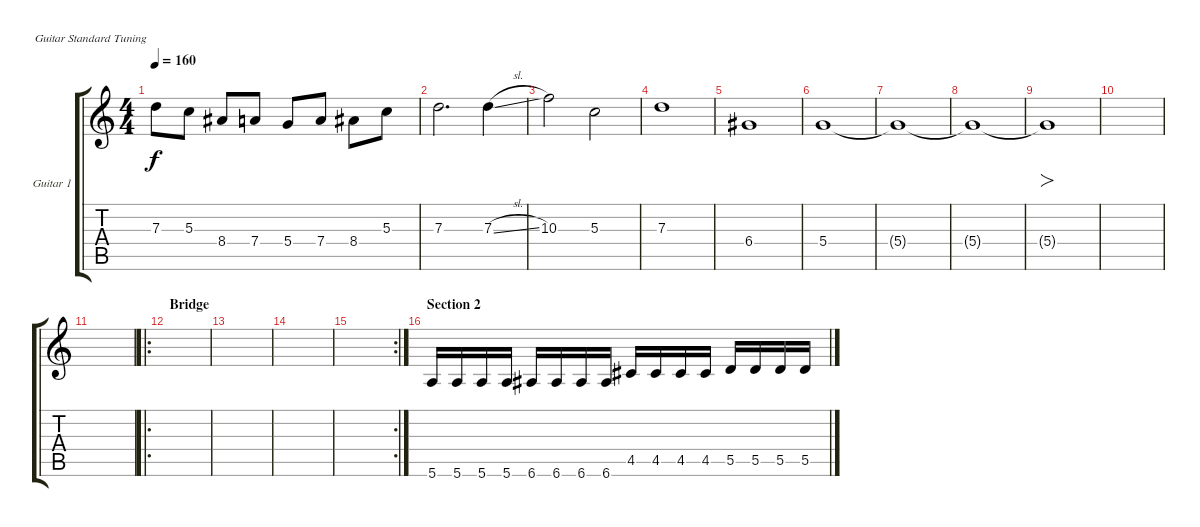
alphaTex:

\defaultSystemsLayout 4
\bracketExtendMode groupsimilarinstruments
\firstSystemTrackNameOrientation horizontal
\otherSystemsTrackNameOrientation horizontal
\track ("Guitar 1" "Guitar 1") {instrument distortionguitar}
\staff {score tabs}
\tuning (E4 B3 G3 D3 A2 E2)
\ts (4 4)
\tempo 160
\clef g2
\ks aminor
7.3.8{dy f} 5.3.8 8.4.8 7.4.8 5.4.8 7.4.8 8.4.8 5.3.8 |
7.3.2{d} 7.3{sl}.4 |
10.3.2 5.3.2 |
7.3.1 |
6.4.1 |
5.4.1 |
5.4{t}.1 |
5.4{t}.1 |
5.4{t}.1{fo} |
|
|
\ro
\section ("" "Bridge")
|
|
|
\rc 2
|
\section ("" "Section 2")
5.6.16 5.6.16 5.6.16 5.6.16 6.6.16 6.6.16 6.6.16 6.6.16 4.5.16 4.5.16 4.5.16 4.5.16 5.5.16 5.5.16 5.5.16 5.5.16
